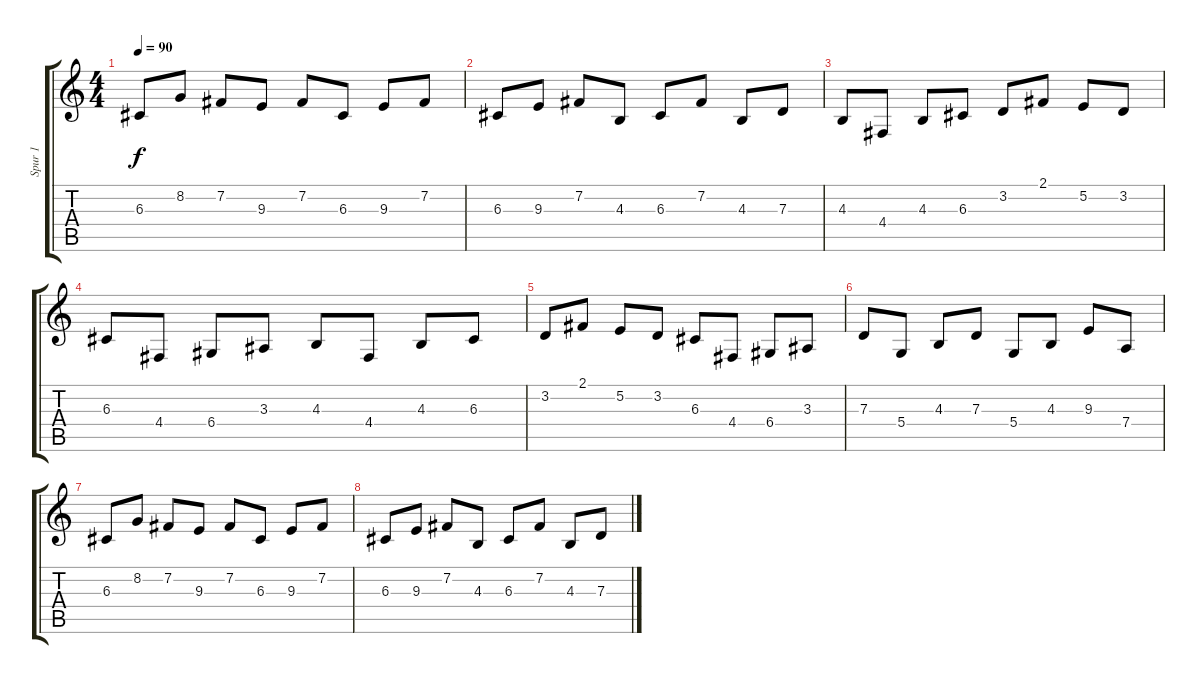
\track ("Spur 1" "Spur 1") {instrument acousticgrandpiano}
\staff {score tabs}
\tuning (E4 B3 G3 D3 A2 E2) {hide}
\ts (4 4)
\tempo 90
\clef g2
\ks c
6.3.8{dy f} 8.2.8 7.2.8 9.3.8 7.2.8 6.3.8 9.3.8 7.2.8 |
6.3.8 9.3.8 7.2.8 4.3.8 6.3.8 7.2.8 4.3.8 7.3.8 |
4.3.8 4.4.8 4.3.8 6.3.8 3.2.8 2.1.8 5.2.8 3.2.8 |
6.3.8 4.4.8 6.4.8 3.3.8 4.3.8 4.4.8 4.3.8 6.3.8 |
3.2.8 2.1.8 5.2.8 3.2.8 6.3.8 4.4.8 6.4.8 3.3.8 |
7.3.8 5.4.8 4.3.8 7.3.8 5.4.8 4.3.8 9.3.8 7.4.8 |
6.3.8 8.2.8 7.2.8 9.3.8 7.2.8 6.3.8 9.3.8 7.2.8 |
6.3.8 9.3.8 7.2.8 4.3.8 6.3.8 7.2.8 4.3.8 7.3.8
